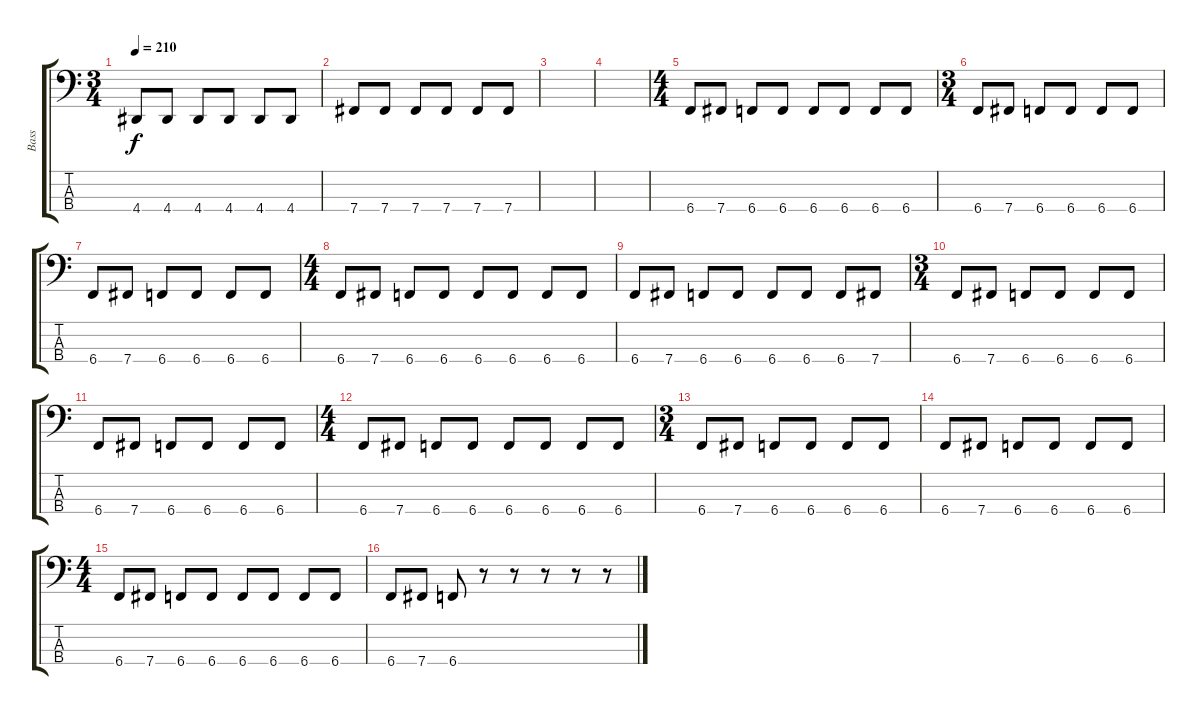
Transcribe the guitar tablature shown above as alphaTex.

\track ("Bass" "Bass") {instrument electricbassfinger}
\staff {score tabs}
\tuning (E2 B1 Gb1 B0) {hide}
\ts (3 4)
\tempo 210
\clef f4
\ks c
4.4.8{dy f} 4.4.8 4.4.8 4.4.8 4.4.8 4.4.8 |
7.4.8 7.4.8 7.4.8 7.4.8 7.4.8 7.4.8 |
|
|
\ts (4 4)
6.4.8 7.4.8 6.4.8 6.4.8 6.4.8 6.4.8 6.4.8 6.4.8 |
\ts (3 4)
6.4.8 7.4.8 6.4.8 6.4.8 6.4.8 6.4.8 |
6.4.8 7.4.8 6.4.8 6.4.8 6.4.8 6.4.8 |
\ts (4 4)
6.4.8 7.4.8 6.4.8 6.4.8 6.4.8 6.4.8 6.4.8 6.4.8 |
6.4.8 7.4.8 6.4.8 6.4.8 6.4.8 6.4.8 6.4.8 7.4.8 |
\ts (3 4)
6.4.8 7.4.8 6.4.8 6.4.8 6.4.8 6.4.8 |
6.4.8 7.4.8 6.4.8 6.4.8 6.4.8 6.4.8 |
\ts (4 4)
6.4.8 7.4.8 6.4.8 6.4.8 6.4.8 6.4.8 6.4.8 6.4.8 |
\ts (3 4)
6.4.8 7.4.8 6.4.8 6.4.8 6.4.8 6.4.8 |
6.4.8 7.4.8 6.4.8 6.4.8 6.4.8 6.4.8 |
\ts (4 4)
6.4.8 7.4.8 6.4.8 6.4.8 6.4.8 6.4.8 6.4.8 6.4.8 |
6.4.8 7.4.8 6.4.8 r.8 r.8 r.8 r.8 r.8
